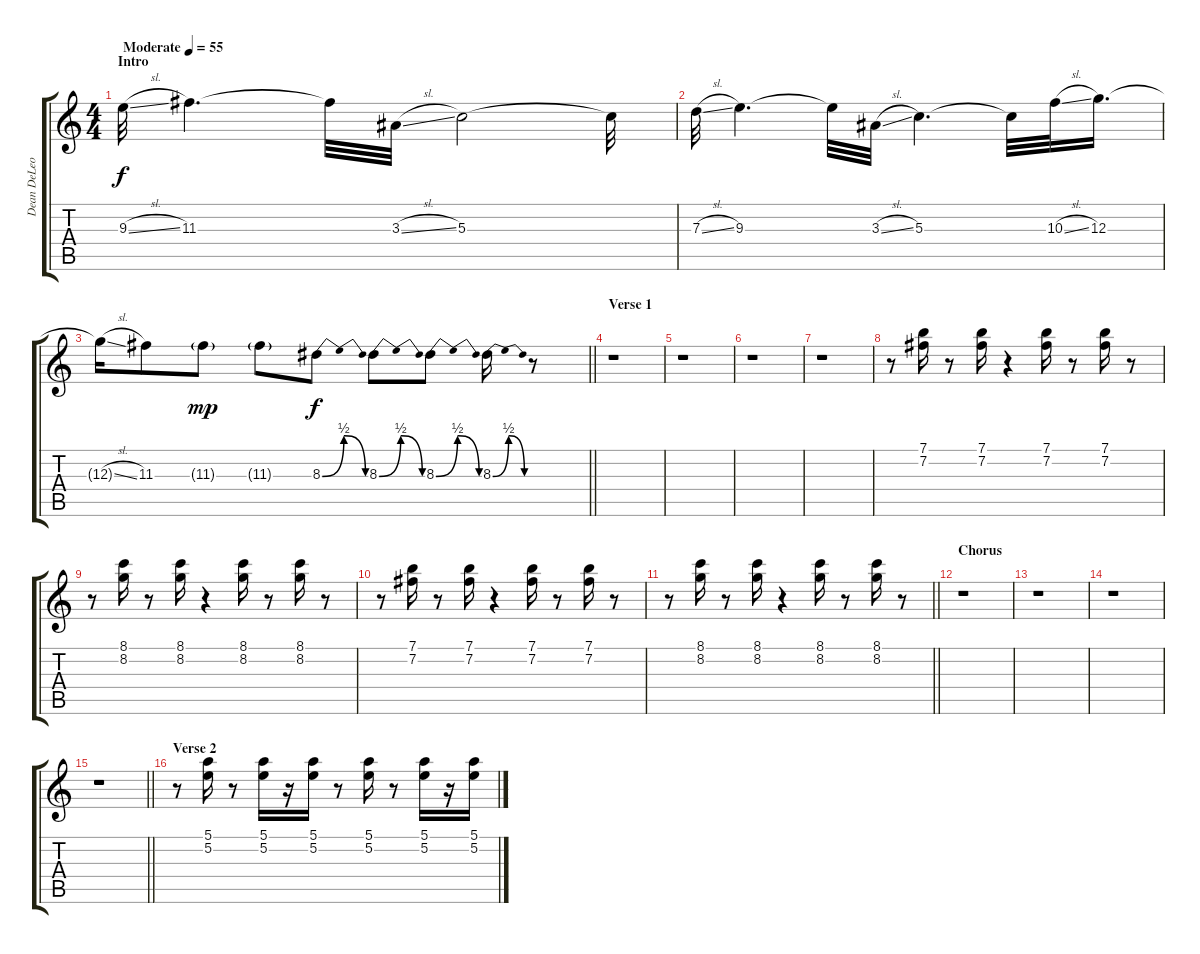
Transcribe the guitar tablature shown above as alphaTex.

\track ("Dean DeLeo - Guitar Fills" "Dean DeLeo") {instrument electricguitarclean}
\staff {score tabs}
\tuning (E4 B3 G3 D3 A2 E2) {hide}
\ts (4 4)
\section ("" "Intro")
\tempo (55 "Moderate")
\clef g2
\ks c
9.3{sl}.32{dy f balance 8 instrument electricguitarclean} 11.3.4{d} 11.3{t}.32 3.3{sl}.32 5.3.2 5.3{t}.32 |
7.3{sl}.32 9.3.4{d} 9.3{t}.32 3.3{sl}.32 5.3.4{d} 5.3{t}.32 10.3{sl}.32 12.3.16{d} |
\barLineRight lightlight
12.3{sl t}.16 11.3.8 11.3{g}.8{dy mp} 11.3{g}.8 8.3{be (bendrelease 0 0 30 2 39 2 60 0)}.8{dy f} 8.3{be (bendrelease 0 0 30 2 39 2 60 0)}.8 8.3{be (bendrelease 0 0 30 2 39 2 60 0)}.8 8.3{be (bendrelease 0 0 30 2 39 2 60 0)}.16 r.8 |
\section ("" "Verse 1")
r.1 |
r.1 |
r.1 |
r.1 |
r.8{balance 13} (7.1 7.2).16 r.8 (7.1 7.2).16 r.4 (7.1 7.2).16 r.8 (7.1 7.2).16 r.8 |
r.8 (8.1 8.2).16 r.8 (8.1 8.2).16 r.4 (8.1 8.2).16 r.8 (8.1 8.2).16 r.8 |
r.8 (7.1 7.2).16 r.8 (7.1 7.2).16 r.4 (7.1 7.2).16 r.8 (7.1 7.2).16 r.8 |
\barLineRight lightlight
r.8 (8.1 8.2).16 r.8 (8.1 8.2).16 r.4 (8.1 8.2).16 r.8 (8.1 8.2).16 r.8 |
\section ("" "Chorus")
r.1 |
r.1 |
r.1 |
\barLineRight lightlight
r.1 |
\section ("" "Verse 2")
r.8 (5.1 5.2).16 r.8 (5.1 5.2).16 r.16 (5.1 5.2).16 r.8 (5.1 5.2).16 r.8 (5.1 5.2).16 r.16 (5.1 5.2).16
